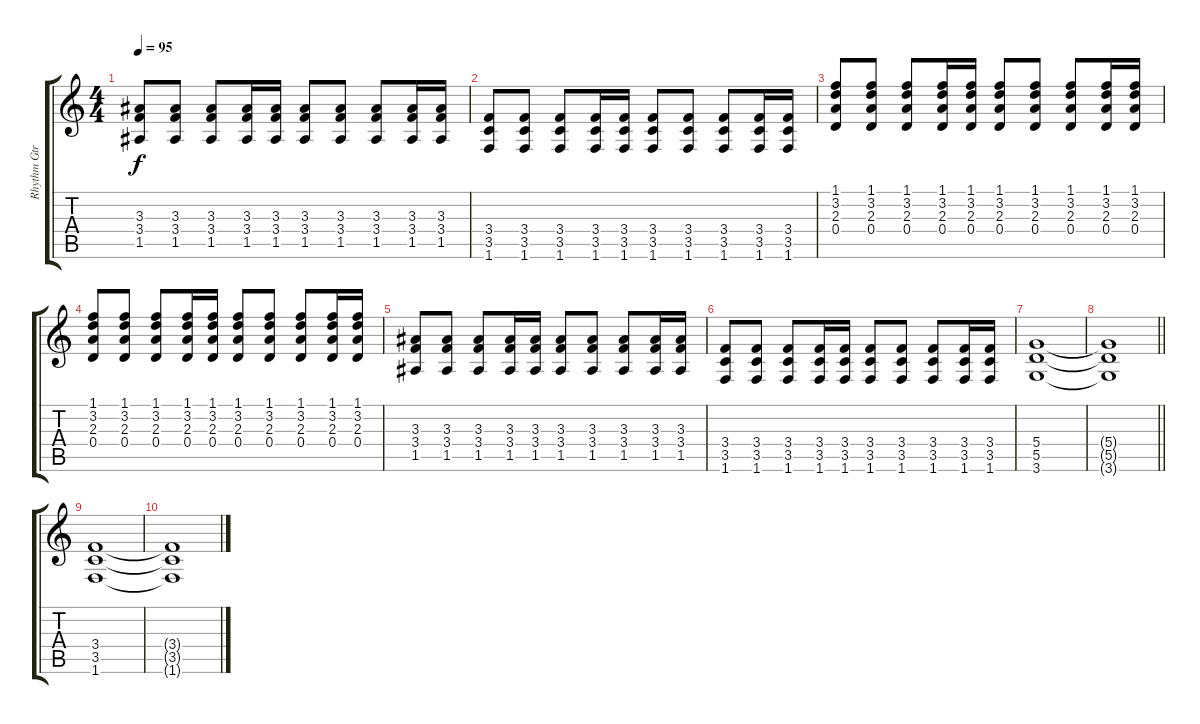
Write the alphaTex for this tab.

\track ("Rhythm Gtr." "Rhythm Gtr") {instrument acousticguitarsteel}
\staff {score tabs}
\tuning (E4 B3 G3 D3 A2 E2) {hide}
\ts (4 4)
\tempo 95
\clef g2
\ks c
(3.3 3.4 1.5).8{dy f} (3.3 3.4 1.5).8 (3.3 3.4 1.5).8 (3.3 3.4 1.5).16 (3.3 3.4 1.5).16 (3.3 3.4 1.5).8 (3.3 3.4 1.5).8 (3.3 3.4 1.5).8 (3.3 3.4 1.5).16 (3.3 3.4 1.5).16 |
(3.4 3.5 1.6).8 (3.4 3.5 1.6).8 (3.4 3.5 1.6).8 (3.4 3.5 1.6).16 (3.4 3.5 1.6).16 (3.4 3.5 1.6).8 (3.4 3.5 1.6).8 (3.4 3.5 1.6).8 (3.4 3.5 1.6).16 (3.4 3.5 1.6).16 |
(1.1 3.2 2.3 0.4).8 (1.1 3.2 2.3 0.4).8 (1.1 3.2 2.3 0.4).8 (1.1 3.2 2.3 0.4).16 (1.1 3.2 2.3 0.4).16 (1.1 3.2 2.3 0.4).8 (1.1 3.2 2.3 0.4).8 (1.1 3.2 2.3 0.4).8 (1.1 3.2 2.3 0.4).16 (1.1 3.2 2.3 0.4).16 |
(1.1 3.2 2.3 0.4).8 (1.1 3.2 2.3 0.4).8 (1.1 3.2 2.3 0.4).8 (1.1 3.2 2.3 0.4).16 (1.1 3.2 2.3 0.4).16 (1.1 3.2 2.3 0.4).8 (1.1 3.2 2.3 0.4).8 (1.1 3.2 2.3 0.4).8 (1.1 3.2 2.3 0.4).16 (1.1 3.2 2.3 0.4).16 |
(3.3 3.4 1.5).8 (3.3 3.4 1.5).8 (3.3 3.4 1.5).8 (3.3 3.4 1.5).16 (3.3 3.4 1.5).16 (3.3 3.4 1.5).8 (3.3 3.4 1.5).8 (3.3 3.4 1.5).8 (3.3 3.4 1.5).16 (3.3 3.4 1.5).16 |
(3.4 3.5 1.6).8 (3.4 3.5 1.6).8 (3.4 3.5 1.6).8 (3.4 3.5 1.6).16 (3.4 3.5 1.6).16 (3.4 3.5 1.6).8 (3.4 3.5 1.6).8 (3.4 3.5 1.6).8 (3.4 3.5 1.6).16 (3.4 3.5 1.6).16 |
(5.4 5.5 3.6).1 |
\barLineRight lightlight
(5.4{t} 5.5{t} 3.6{t}).1 |
(3.4 3.5 1.6).1 |
(3.4{t} 3.5{t} 1.6{t}).1
